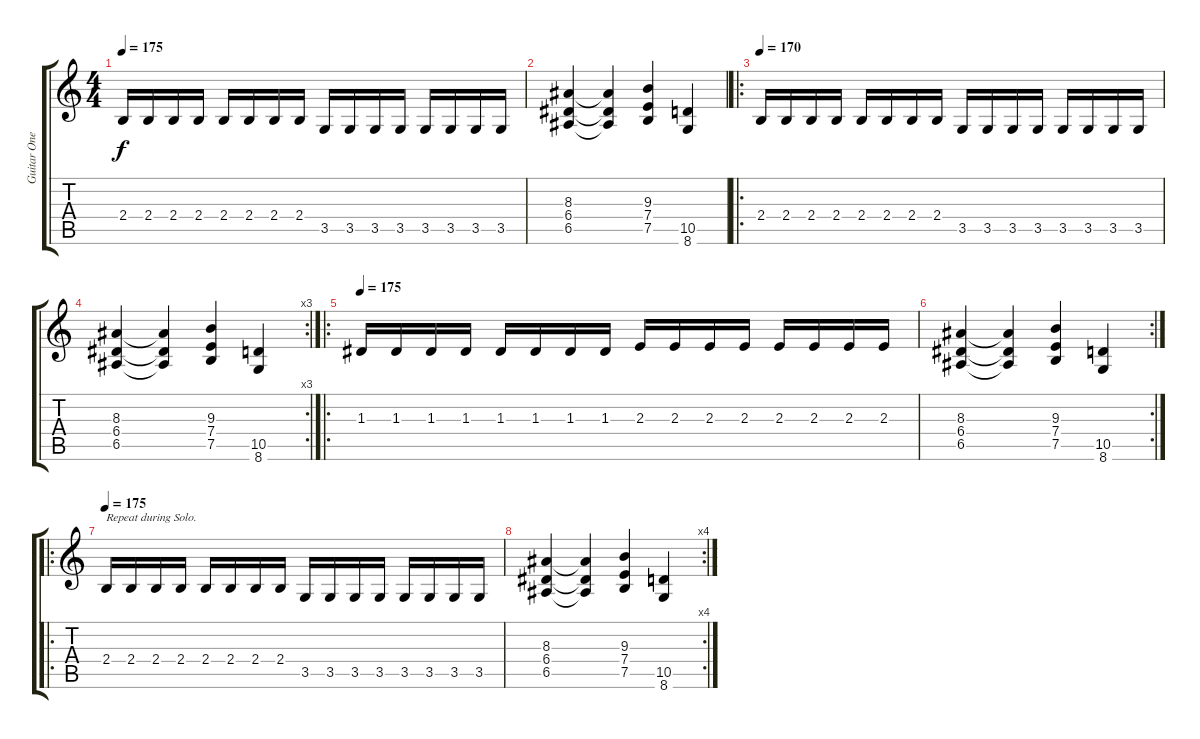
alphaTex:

\track ("Guitar One" "Guitar One") {instrument distortionguitar}
\staff {score tabs}
\tuning (B3 Gb3 D3 A2 E2 B1) {hide}
\ts (4 4)
\tempo 175
\clef g2
\ks c
2.4.16{dy f} 2.4.16 2.4.16 2.4.16 2.4.16 2.4.16 2.4.16 2.4.16 3.5.16 3.5.16 3.5.16 3.5.16 3.5.16 3.5.16 3.5.16 3.5.16 |
(8.3 6.4 6.5).4 (8.3{t} 6.4{t} 6.5{t}).4 (9.3 7.4 7.5).4 (10.5 8.6).4 |
\ro
\tempo 175
\tempo 170
2.4.16 2.4.16 2.4.16 2.4.16 2.4.16 2.4.16 2.4.16 2.4.16 3.5.16 3.5.16 3.5.16 3.5.16 3.5.16 3.5.16 3.5.16 3.5.16 |
\rc 3
(8.3 6.4 6.5).4 (8.3{t} 6.4{t} 6.5{t}).4 (9.3 7.4 7.5).4 (10.5 8.6).4 |
\ro
\tempo 175
1.3.16 1.3.16 1.3.16 1.3.16 1.3.16 1.3.16 1.3.16 1.3.16 2.3.16 2.3.16 2.3.16 2.3.16 2.3.16 2.3.16 2.3.16 2.3.16 |
\rc 2
(8.3 6.4 6.5).4 (8.3{t} 6.4{t} 6.5{t}).4 (9.3 7.4 7.5).4 (10.5 8.6).4 |
\ro
\tempo 175
2.4.16{txt "Repeat during Solo."} 2.4.16 2.4.16 2.4.16 2.4.16 2.4.16 2.4.16 2.4.16 3.5.16 3.5.16 3.5.16 3.5.16 3.5.16 3.5.16 3.5.16 3.5.16 |
\rc 4
(8.3 6.4 6.5).4 (8.3{t} 6.4{t} 6.5{t}).4 (9.3 7.4 7.5).4 (10.5 8.6).4
